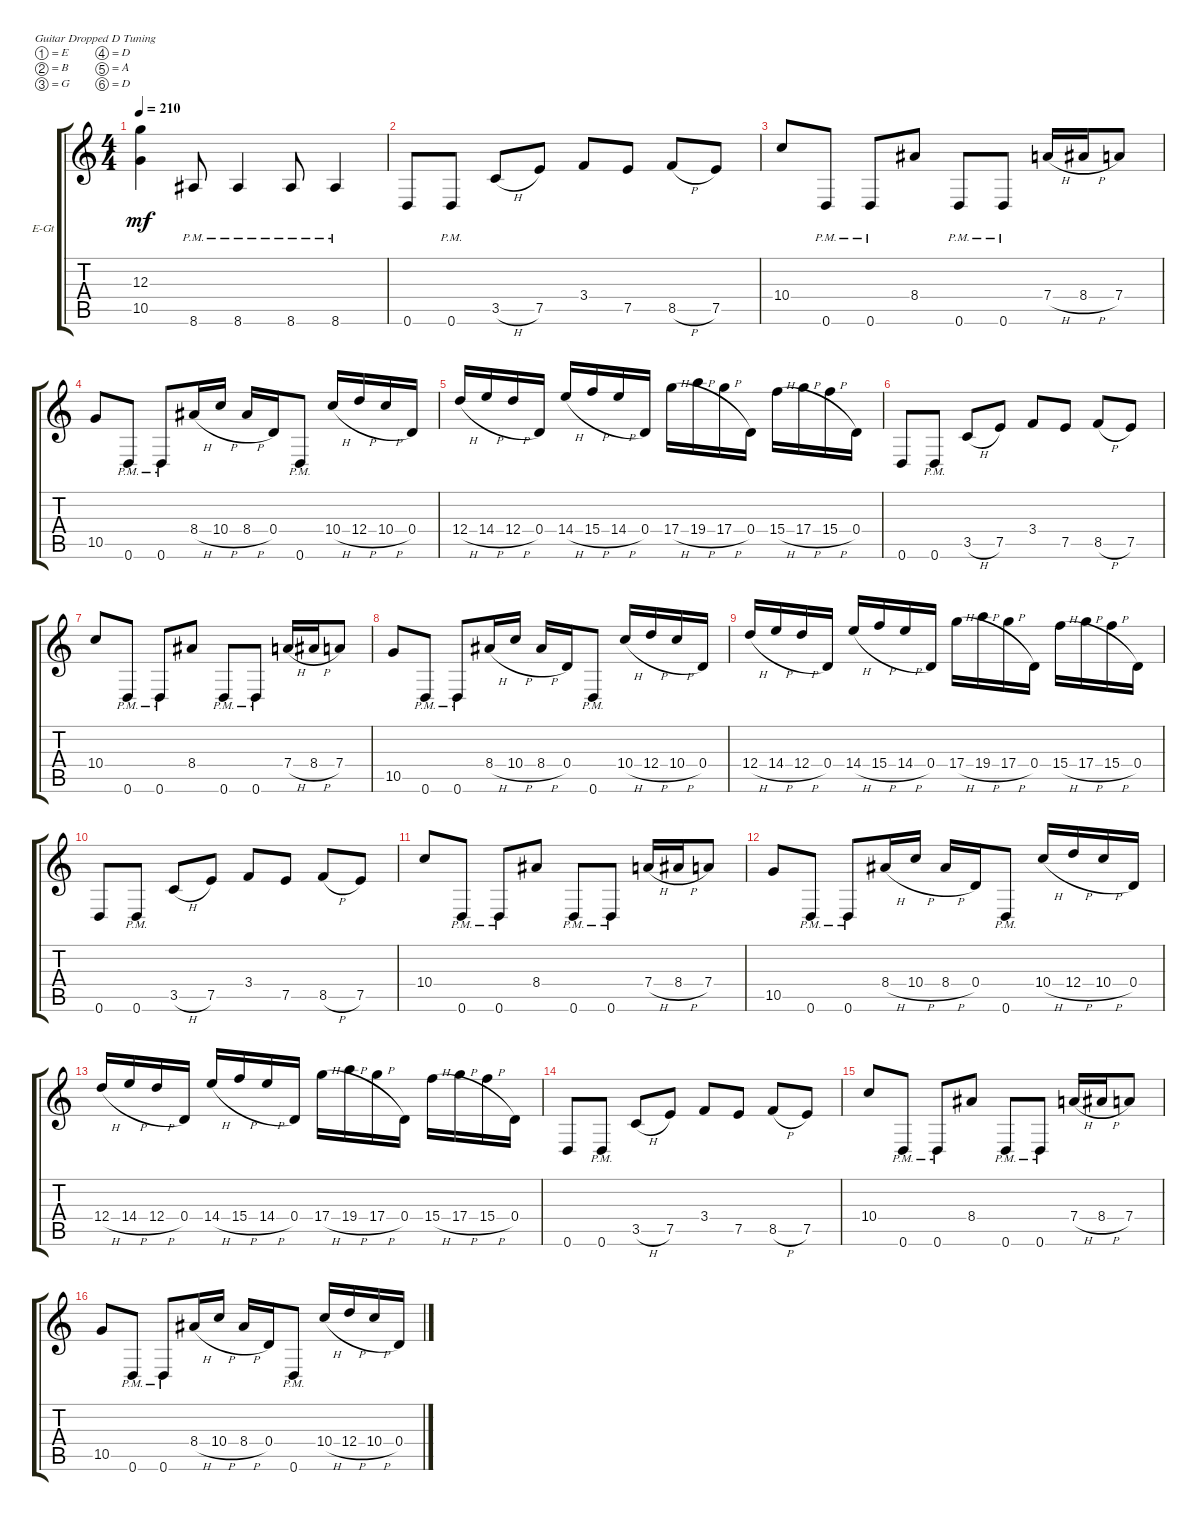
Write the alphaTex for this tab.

\defaultSystemsLayout 4
\bracketExtendMode groupsimilarinstruments
\firstSystemTrackNameOrientation horizontal
\otherSystemsTrackNameOrientation horizontal
\track ("Rhythm 2" "E-Gt") {instrument distortionguitar}
\staff {score tabs}
\tuning (E4 B3 G3 D3 A2 D2)
\ts (4 4)
\tempo 210
\clef g2
\ks c
(10.5 12.3).4{dy mf} 8.6{pm}.8 8.6{pm}.4 8.6{pm}.8 8.6{pm}.4 |
0.6.8 0.6{pm}.8 3.5{h}.8 7.5.8 3.4.8 7.5.8 8.5{h}.8 7.5.8 |
10.4.8 0.6{pm}.8 0.6{pm}.8 8.4.8 0.6{pm}.8 0.6{pm}.8 7.4{h}.16 8.4{h}.16 7.4.8 |
10.5.8 0.6{pm}.8 0.6{pm}.8 8.4{h}.16 10.4{h}.16 8.4{h}.16 0.4.16 0.6{pm}.8 10.4{h}.16 12.4{h}.16 10.4{h}.16 0.4.16 |
12.4{h}.16 14.4{h}.16 12.4{h}.16 0.4.16 14.4{h}.16 15.4{h}.16 14.4{h}.16 0.4.16 17.4{h}.16 19.4{h}.16 17.4{h}.16 0.4.16 15.4{h}.16 17.4{h}.16 15.4{h}.16 0.4.16 |
0.6.8 0.6{pm}.8 3.5{h}.8 7.5.8 3.4.8 7.5.8 8.5{h}.8 7.5.8 |
10.4.8 0.6{pm}.8 0.6{pm}.8 8.4.8 0.6{pm}.8 0.6{pm}.8 7.4{h}.16 8.4{h}.16 7.4.8 |
10.5.8 0.6{pm}.8 0.6{pm}.8 8.4{h}.16 10.4{h}.16 8.4{h}.16 0.4.16 0.6{pm}.8 10.4{h}.16 12.4{h}.16 10.4{h}.16 0.4.16 |
12.4{h}.16 14.4{h}.16 12.4{h}.16 0.4.16 14.4{h}.16 15.4{h}.16 14.4{h}.16 0.4.16 17.4{h}.16 19.4{h}.16 17.4{h}.16 0.4.16 15.4{h}.16 17.4{h}.16 15.4{h}.16 0.4.16 |
0.6.8 0.6{pm}.8 3.5{h}.8 7.5.8 3.4.8 7.5.8 8.5{h}.8 7.5.8 |
10.4.8 0.6{pm}.8 0.6{pm}.8 8.4.8 0.6{pm}.8 0.6{pm}.8 7.4{h}.16 8.4{h}.16 7.4.8 |
10.5.8 0.6{pm}.8 0.6{pm}.8 8.4{h}.16 10.4{h}.16 8.4{h}.16 0.4.16 0.6{pm}.8 10.4{h}.16 12.4{h}.16 10.4{h}.16 0.4.16 |
12.4{h}.16 14.4{h}.16 12.4{h}.16 0.4.16 14.4{h}.16 15.4{h}.16 14.4{h}.16 0.4.16 17.4{h}.16 19.4{h}.16 17.4{h}.16 0.4.16 15.4{h}.16 17.4{h}.16 15.4{h}.16 0.4.16 |
0.6.8 0.6{pm}.8 3.5{h}.8 7.5.8 3.4.8 7.5.8 8.5{h}.8 7.5.8 |
10.4.8 0.6{pm}.8 0.6{pm}.8 8.4.8 0.6{pm}.8 0.6{pm}.8 7.4{h}.16 8.4{h}.16 7.4.8 |
10.5.8 0.6{pm}.8 0.6{pm}.8 8.4{h}.16 10.4{h}.16 8.4{h}.16 0.4.16 0.6{pm}.8 10.4{h}.16 12.4{h}.16 10.4{h}.16 0.4.16
